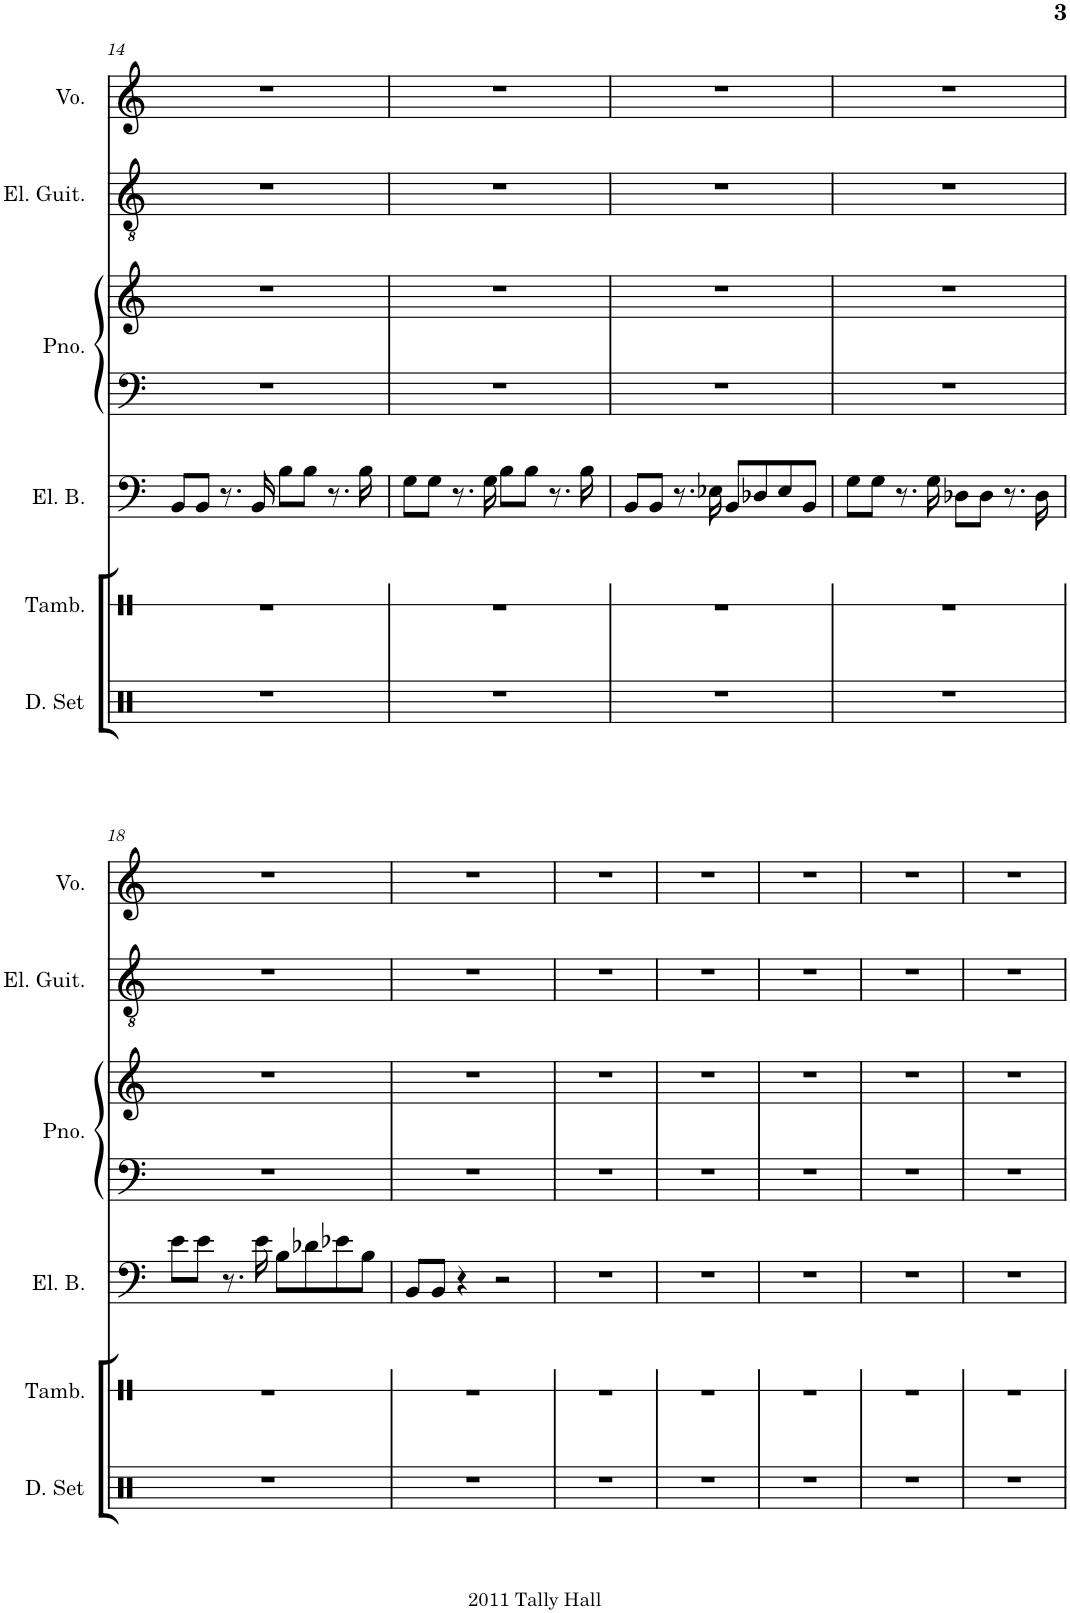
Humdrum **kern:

**kern	**kern	**kern	**kern	**kern	**kern	**kern
*part6	*part5	*part4	*part3	*part3	*part2	*part1
*staff7	*staff6	*staff5	*staff4	*staff3	*staff2	*staff1
*I"Drumset	*I"Tambourine	*I"Electric Bass	*I"Piano	*	*I"Electric Guitar	*I"Voice
*I'D. Set	*I'Tamb.	*I'El. B.	*I'Pno.	*	*I'El. Guit.	*I'Vo.
!!LO:PB:g=z
*clefX	*clefX	*clefF4	*clefF4	*clefG2	*clefGv2	*clefG2
*	*	*Trd7c12	*	*	*	*
*k[]	*k[]	*k[]	*k[]	*k[]	*k[]	*k[]
*M4/4	*M4/4	*M4/4	*M4/4	*M4/4	*M4/4	*M4/4
=14	=14	=14	=14	=14	=14	=14
1r	1r	8BB/L	1r	1r	1r	1r
.	.	8BB/J	.	.	.	.
.	.	8.r	.	.	.	.
.	.	16BB/	.	.	.	.
.	.	8B\L	.	.	.	.
.	.	8B\J	.	.	.	.
.	.	8.r	.	.	.	.
.	.	16B\	.	.	.	.
=15	=15	=15	=15	=15	=15	=15
1r	1r	8G\L	1r	1r	1r	1r
.	.	8G\J	.	.	.	.
.	.	8.r	.	.	.	.
.	.	16G\	.	.	.	.
.	.	8B\L	.	.	.	.
.	.	8B\J	.	.	.	.
.	.	8.r	.	.	.	.
.	.	16B\	.	.	.	.
=16	=16	=16	=16	=16	=16	=16
1r	1r	8BB/L	1r	1r	1r	1r
.	.	8BB/J	.	.	.	.
.	.	8.r	.	.	.	.
.	.	16E-X\	.	.	.	.
.	.	8BB/L	.	.	.	.
.	.	8D-X/	.	.	.	.
.	.	8E-/	.	.	.	.
.	.	8BB/J	.	.	.	.
=17	=17	=17	=17	=17	=17	=17
1r	1r	8G\L	1r	1r	1r	1r
.	.	8G\J	.	.	.	.
.	.	8.r	.	.	.	.
.	.	16G\	.	.	.	.
.	.	8D-X\L	.	.	.	.
.	.	8D-\J	.	.	.	.
.	.	8.r	.	.	.	.
.	.	16D-\	.	.	.	.
!!LO:LB:g=z
=18	=18	=18	=18	=18	=18	=18
1r	1r	8e\L	1r	1r	1r	1r
.	.	8e\J	.	.	.	.
.	.	8.r	.	.	.	.
.	.	16e\	.	.	.	.
.	.	8B\L	.	.	.	.
.	.	8d-X\	.	.	.	.
.	.	8e-X\	.	.	.	.
.	.	8B\J	.	.	.	.
=19	=19	=19	=19	=19	=19	=19
1r	1r	8BB/L	1r	1r	1r	1r
.	.	8BB/J	.	.	.	.
.	.	4r	.	.	.	.
.	.	2r	.	.	.	.
=20	=20	=20	=20	=20	=20	=20
1r	1r	1r	1r	1r	1r	1r
=21	=21	=21	=21	=21	=21	=21
1r	1r	1r	1r	1r	1r	1r
=22	=22	=22	=22	=22	=22	=22
1r	1r	1r	1r	1r	1r	1r
=23	=23	=23	=23	=23	=23	=23
1r	1r	1r	1r	1r	1r	1r
=24	=24	=24	=24	=24	=24	=24
1r	1r	1r	1r	1r	1r	1r
=	=	=	=	=	=	=
*-	*-	*-	*-	*-	*-	*-
